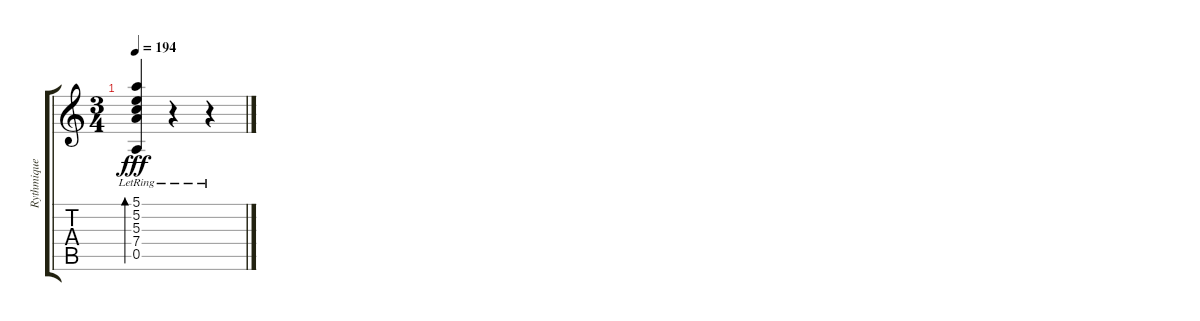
\track ("Rythmique" "Rythmique") {instrument acousticguitarsteel}
\staff {score tabs}
\tuning (E4 B3 G3 D3 A2 E2) {hide}
\ts (3 4)
\tempo 194
\clef g2
\ks aminor
(5.1{lr} 5.2{lr} 5.3{lr} 7.4{lr} 0.5{lr}).4{bd 120 dy fff} r.4 r.4
